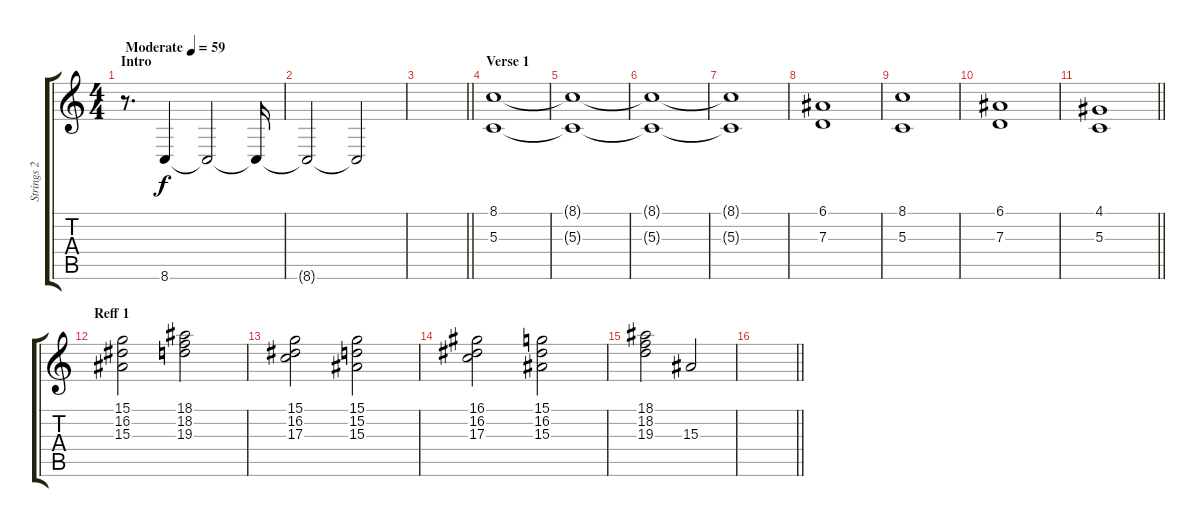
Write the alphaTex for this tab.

\track ("Strings 2" "Strings 2") {instrument stringensemble2}
\staff {score tabs}
\tuning (E4 B3 G3 D3 A2 E2) {hide}
\ts (4 4)
\section ("" "Intro")
\tempo (59 "Moderate")
\clef g2
\ks c
r.8{d dy f instrument stringensemble2} 8.6.4 8.6{t}.2 8.6{t}.16 |
8.6{t}.2 8.6{t}.2 |
\barLineRight lightlight
|
\section ("" "Verse 1")
(8.1 5.3).1 |
(8.1{t} 5.3{t}).1 |
(8.1{t} 5.3{t}).1 |
(8.1{t} 5.3{t}).1 |
(6.1 7.3).1 |
(8.1 5.3).1 |
(6.1 7.3).1 |
\barLineRight lightlight
(4.1 5.3).1 |
\section ("" "Reff 1")
(15.1 16.2 15.3).2 (18.1 18.2 19.3).2 |
(15.1 16.2 17.3).2 (15.1 15.2 15.3).2 |
(16.1 16.2 17.3).2 (15.1 16.2 15.3).2 |
(18.1 18.2 19.3).2 15.3.2 |
\barLineRight lightlight
